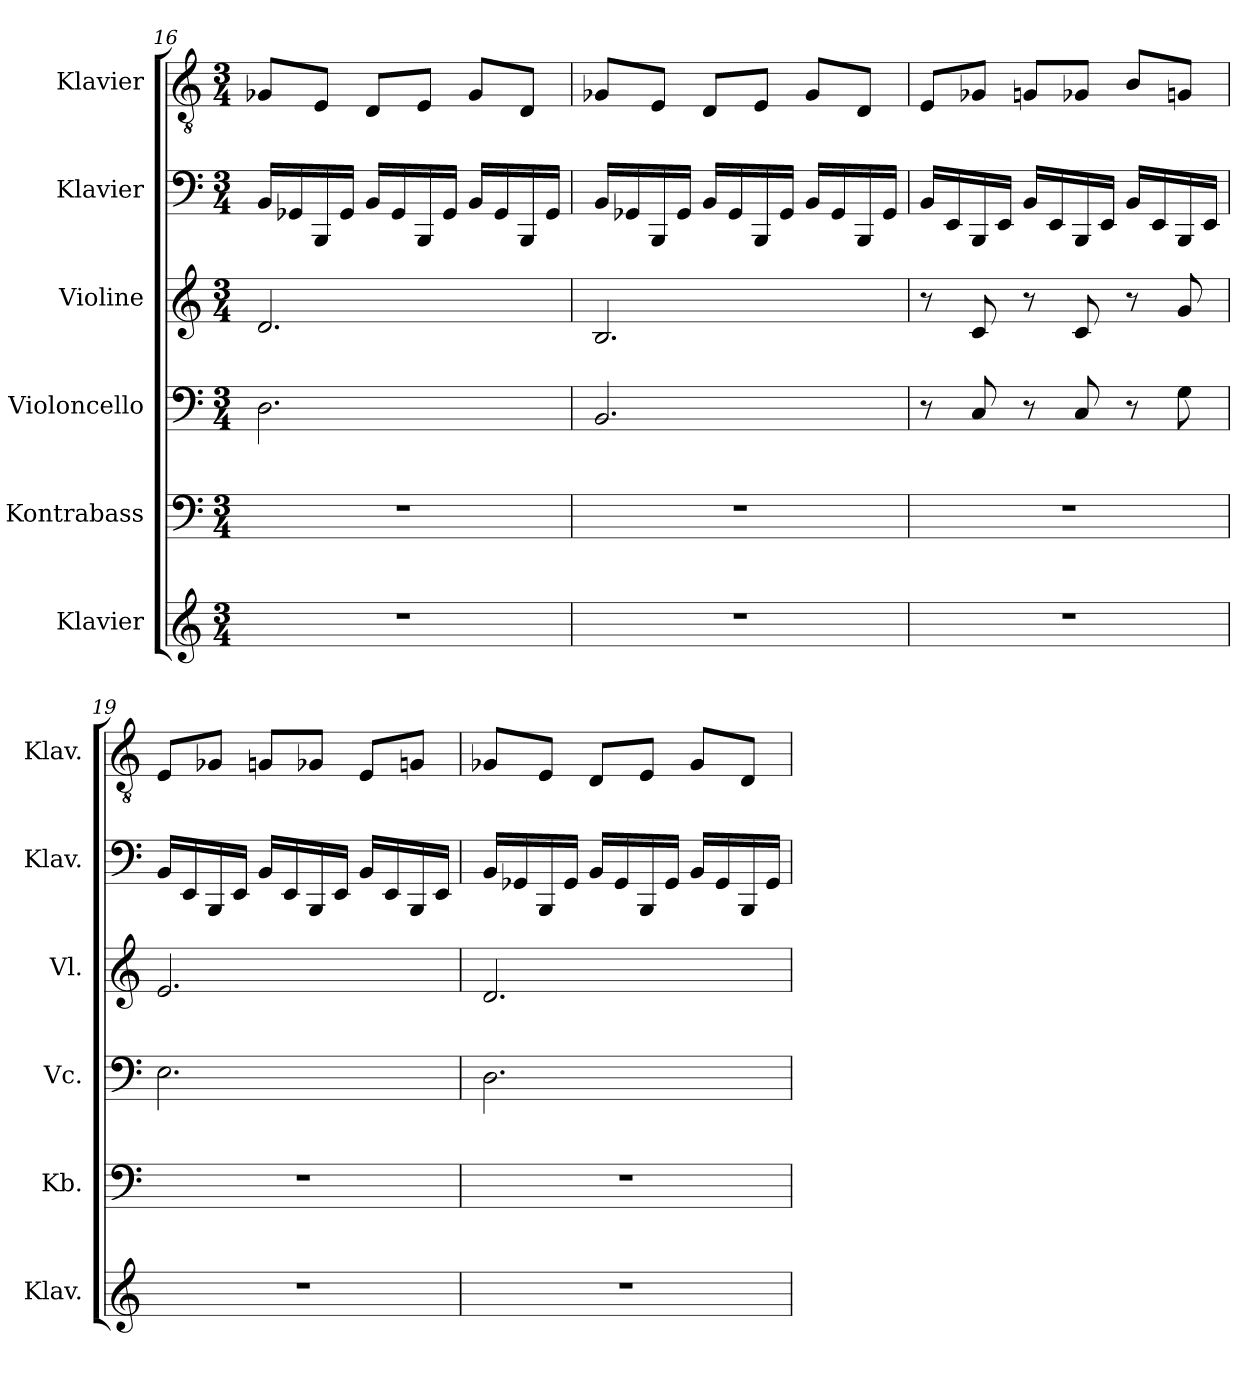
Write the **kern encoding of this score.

**kern	**kern	**kern	**kern	**kern	**kern
*part6	*part5	*part4	*part3	*part2	*part1
*staff6	*staff5	*staff4	*staff3	*staff2	*staff1
*I"Klavier	*I"Kontrabass	*I"Violoncello	*I"Violine	*I"Klavier	*I"Klavier
*I'Klav.	*I'Kb.	*I'Vc.	*I'Vl.	*I'Klav.	*I'Klav.
!!LO:LB:g=z
*clefG2	*clefF4	*clefF4	*clefG2	*clefF4	*clefGv2
*	*ITrd7c12	*	*	*	*
*k[]	*k[]	*k[]	*k[]	*k[]	*k[]
*M3/4	*M3/4	*M3/4	*M3/4	*M3/4	*M3/4
=16	=16	=16	=16	=16	=16
2.r	2.r	2.D\	2.d/	16BB/LL	8G-X/L
.	.	.	.	16GG-X/	.
.	.	.	.	16BBB/	8E/J
.	.	.	.	16GG-/JJ	.
.	.	.	.	16BB/LL	8D/L
.	.	.	.	16GG-/	.
.	.	.	.	16BBB/	8E/J
.	.	.	.	16GG-/JJ	.
.	.	.	.	16BB/LL	8G-/L
.	.	.	.	16GG-/	.
.	.	.	.	16BBB/	8D/J
.	.	.	.	16GG-/JJ	.
=17	=17	=17	=17	=17	=17
2.r	2.r	2.BB/	2.B/	16BB/LL	8G-X/L
.	.	.	.	16GG-X/	.
.	.	.	.	16BBB/	8E/J
.	.	.	.	16GG-/JJ	.
.	.	.	.	16BB/LL	8D/L
.	.	.	.	16GG-/	.
.	.	.	.	16BBB/	8E/J
.	.	.	.	16GG-/JJ	.
.	.	.	.	16BB/LL	8G-/L
.	.	.	.	16GG-/	.
.	.	.	.	16BBB/	8D/J
.	.	.	.	16GG-/JJ	.
=18	=18	=18	=18	=18	=18
2.r	2.r	8r	8r	16BB/LL	8E/L
.	.	.	.	16EE/	.
.	.	8C/	8c/	16BBB/	8G-X/J
.	.	.	.	16EE/JJ	.
.	.	8r	8r	16BB/LL	8Gn/L
.	.	.	.	16EE/	.
.	.	8C/	8c/	16BBB/	8G-X/J
.	.	.	.	16EE/JJ	.
.	.	8r	8r	16BB/LL	8B/L
.	.	.	.	16EE/	.
.	.	8G\	8g/	16BBB/	8Gn/J
.	.	.	.	16EE/JJ	.
!!LO:PB:g=z
=19	=19	=19	=19	=19	=19
2.r	2.r	2.E\	2.e/	16BB/LL	8E/L
.	.	.	.	16EE/	.
.	.	.	.	16BBB/	8G-X/J
.	.	.	.	16EE/JJ	.
.	.	.	.	16BB/LL	8Gn/L
.	.	.	.	16EE/	.
.	.	.	.	16BBB/	8G-X/J
.	.	.	.	16EE/JJ	.
.	.	.	.	16BB/LL	8E/L
.	.	.	.	16EE/	.
.	.	.	.	16BBB/	8Gn/J
.	.	.	.	16EE/JJ	.
=20	=20	=20	=20	=20	=20
2.r	2.r	2.D\	2.d/	16BB/LL	8G-X/L
.	.	.	.	16GG-X/	.
.	.	.	.	16BBB/	8E/J
.	.	.	.	16GG-/JJ	.
.	.	.	.	16BB/LL	8D/L
.	.	.	.	16GG-/	.
.	.	.	.	16BBB/	8E/J
.	.	.	.	16GG-/JJ	.
.	.	.	.	16BB/LL	8G-/L
.	.	.	.	16GG-/	.
.	.	.	.	16BBB/	8D/J
.	.	.	.	16GG-/JJ	.
=	=	=	=	=	=
*-	*-	*-	*-	*-	*-
